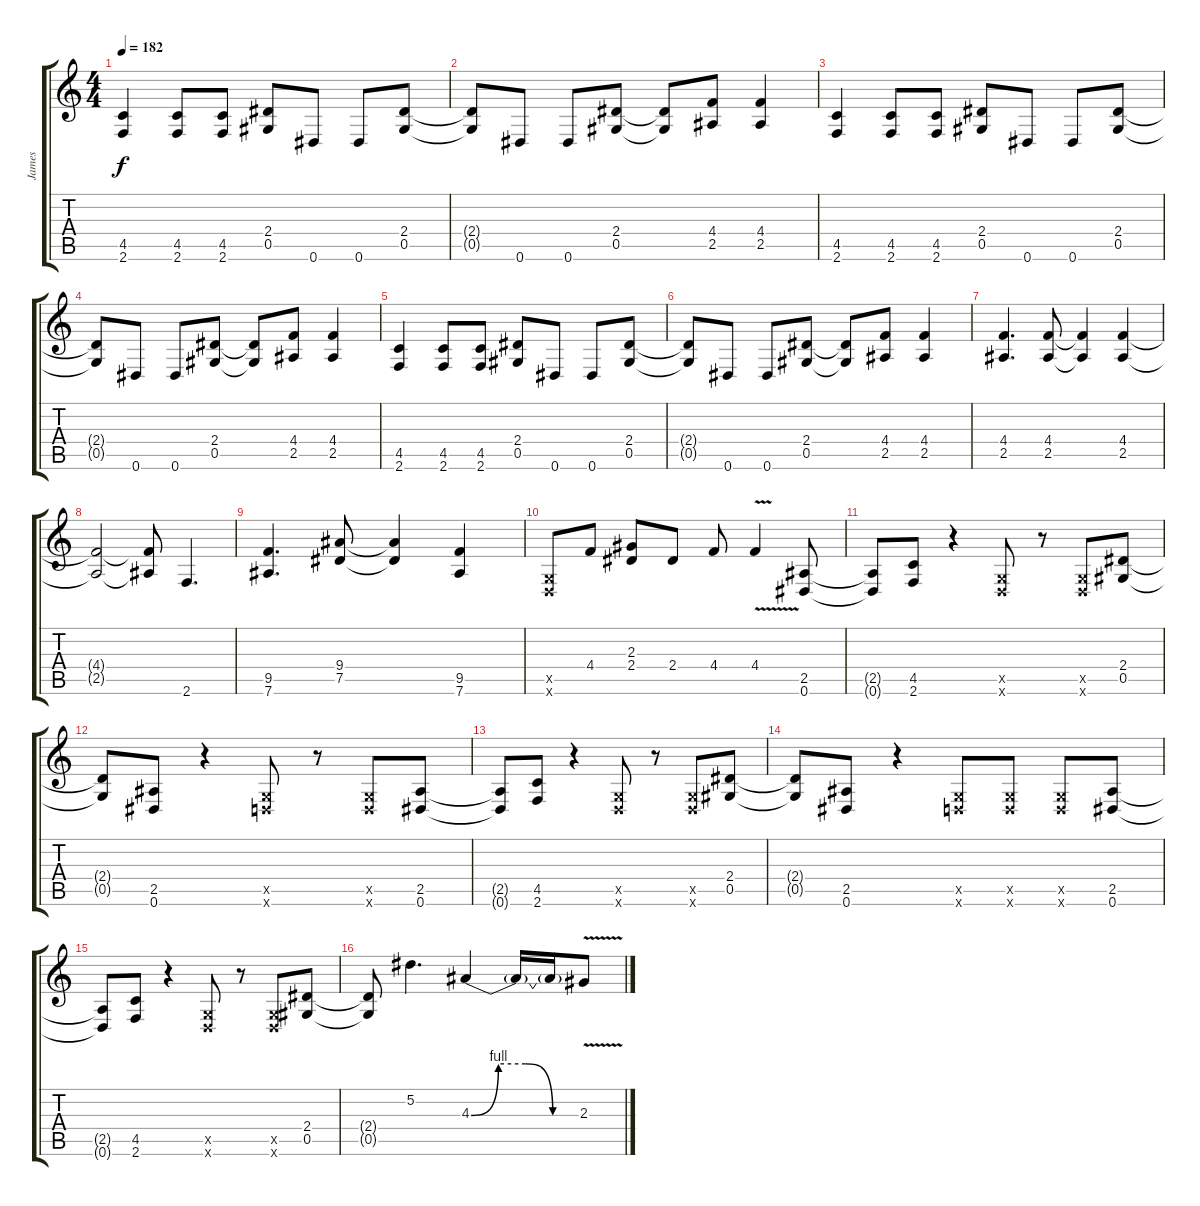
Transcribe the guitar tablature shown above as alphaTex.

\track ("James " "James ") {instrument distortionguitar}
\staff {score tabs}
\tuning (Eb4 Bb3 Gb3 Db3 Ab2 Eb2) {hide}
\ts (4 4)
\tempo 182
\clef g2
\ks c
(4.5 2.6).4{dy f} (4.5 2.6).8 (4.5 2.6).8 (2.4 0.5).8 0.6.8 0.6.8 (2.4 0.5).8 |
(2.4{t} 0.5{t}).8 0.6.8 0.6.8 (2.4 0.5).8 (2.4{t} 0.5{t}).8 (4.4 2.5).8 (4.4 2.5).4 |
(4.5 2.6).4 (4.5 2.6).8 (4.5 2.6).8 (2.4 0.5).8 0.6.8 0.6.8 (2.4 0.5).8 |
(2.4{t} 0.5{t}).8 0.6.8 0.6.8 (2.4 0.5).8 (2.4{t} 0.5{t}).8 (4.4 2.5).8 (4.4 2.5).4 |
(4.5 2.6).4 (4.5 2.6).8 (4.5 2.6).8 (2.4 0.5).8 0.6.8 0.6.8 (2.4 0.5).8 |
(2.4{t} 0.5{t}).8 0.6.8 0.6.8 (2.4 0.5).8 (2.4{t} 0.5{t}).8 (4.4 2.5).8 (4.4 2.5).4 |
(4.4 2.5).4{d} (4.4 2.5).8 (4.4{t} 2.5{t}).4 (4.4 2.5).4 |
(4.4{t} 2.5{t}).2 (4.4{t} 2.5{t}).8 2.6.4{d} |
(9.5 7.6).4{d} (9.4 7.5).8 (9.4{t} 7.5{t}).4 (9.5 7.6).4 |
(-1.5{x} -1.6{x}).8 4.4.8 (2.3 2.4).8 2.4.8 4.4.8 4.4{v}.4 (2.5 0.6).8 |
(2.5{t} 0.6{t}).8 (4.5 2.6).8 r.4 (-1.5{x} -1.6{x}).8 r.8 (-1.5{x} -1.6{x}).8 (2.4 0.5).8 |
(2.4{t} 0.5{t}).8 (2.5 0.6).8 r.4 (-1.5{x} -1.6{x}).8 r.8 (-1.5{x} -1.6{x}).8 (2.5 0.6).8 |
(2.5{t} 0.6{t}).8 (4.5 2.6).8 r.4 (-1.5{x} -1.6{x}).8 r.8 (-1.5{x} -1.6{x}).8 (2.4 0.5).8 |
(2.4{t} 0.5{t}).8 (2.5 0.6).8 r.4 (-1.5{x} -1.6{x}).8 (-1.5{x} -1.6{x}).8 (-1.5{x} -1.6{x}).8 (2.5 0.6).8 |
(2.5{t} 0.6{t}).8 (4.5 2.6).8 r.4 (-1.5{x} -1.6{x}).8 r.8 (-1.5{x} -1.6{x}).8 (2.4 0.5).8 |
(2.4{t} 0.5{t}).8 5.2.4{d} 4.3{be (custom 0 0 15 4 30 4 45 0 60 0)}.4 4.3{t}.16 4.3{t}.16 2.3{v}.8
